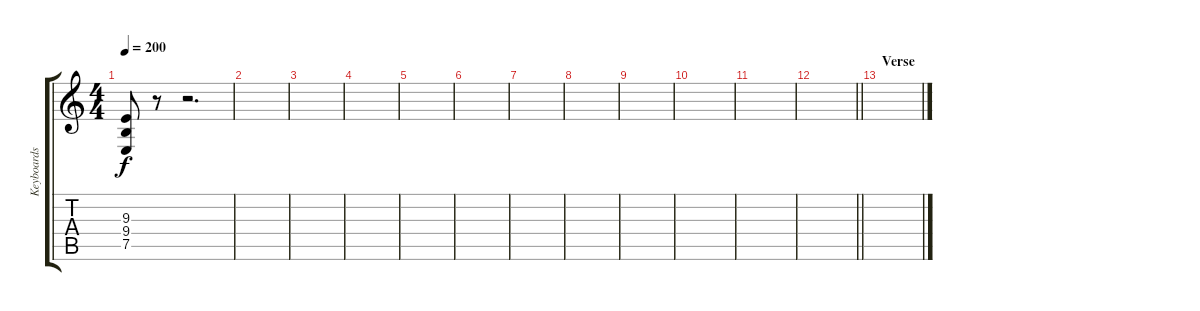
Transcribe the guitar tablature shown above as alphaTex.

\track ("Keyboards" "Keyboards") {instrument pad7halo}
\staff {score tabs}
\tuning (E4 B3 G3 D3 A2 E2) {hide}
\ts (4 4)
\tempo 200
\clef g2
\ks c
(9.3 9.4 7.5).8{dy f} r.8 r.2{d} |
|
|
|
|
|
|
|
|
|
|
\barLineRight lightlight
|
\section ("" "Verse")
